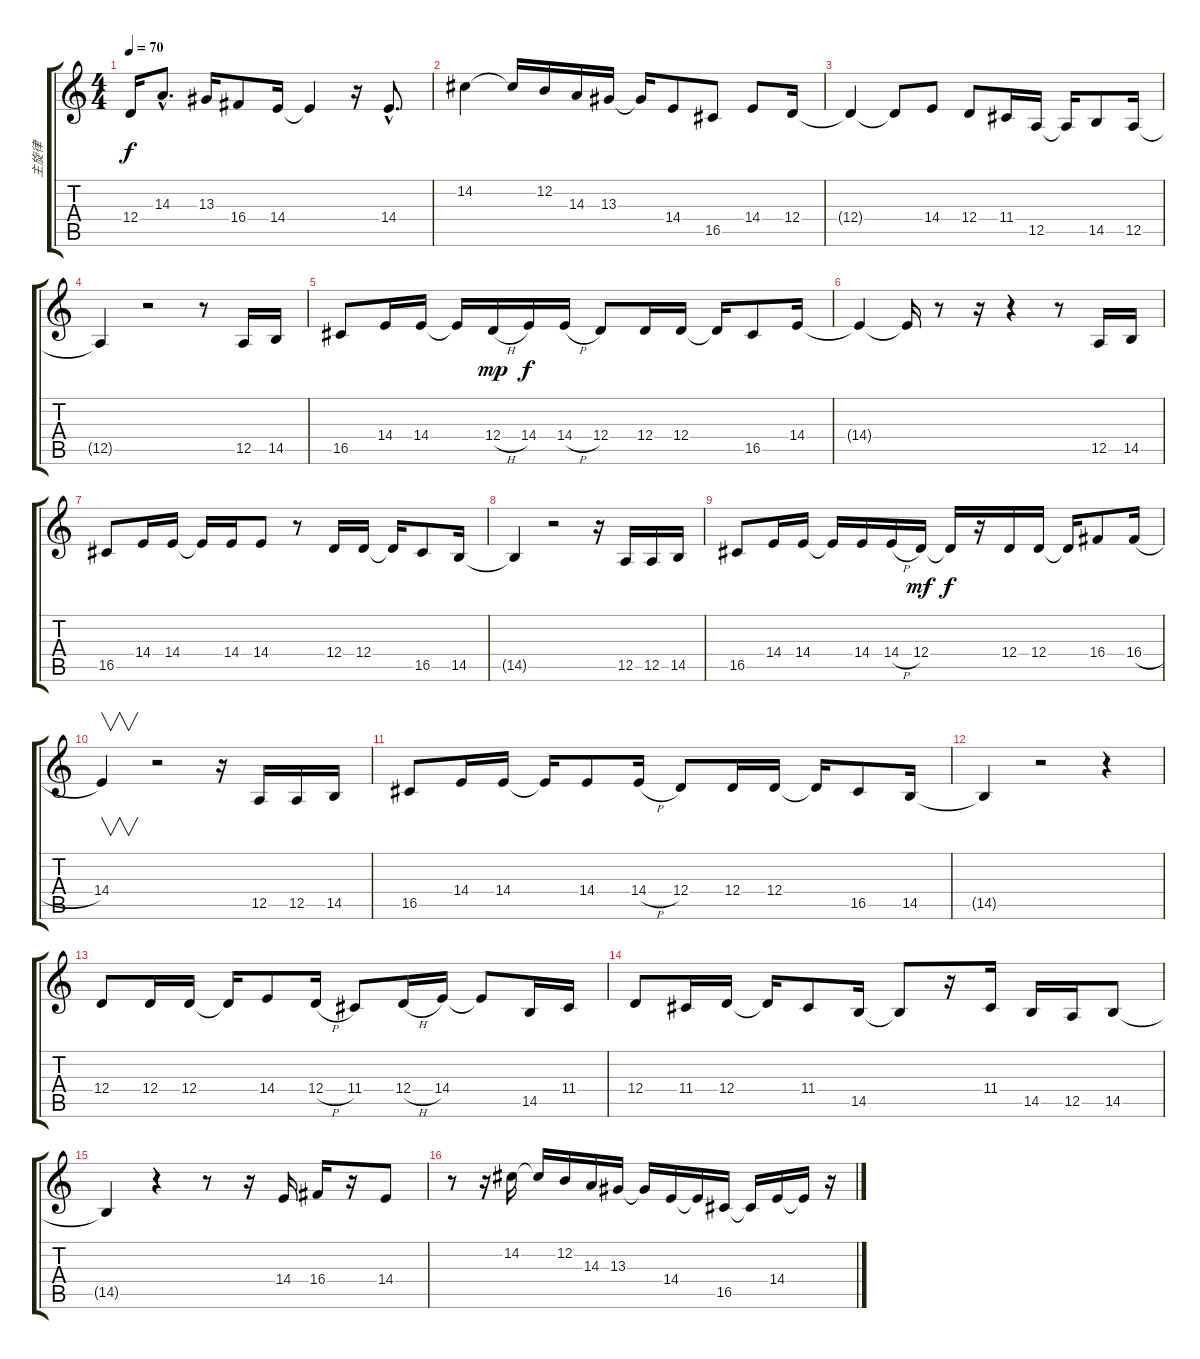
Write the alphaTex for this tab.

\track ("主旋律" "主旋律") {instrument flute}
\staff {score tabs}
\tuning (E4 B3 G3 D3 A2 E2) {hide}
\ts (4 4)
\tempo 70
\clef g2
\ks c
12.4.16{dy f} 14.3{hac}.8{d} 13.3.16 16.4.8 14.4.16 14.4{t}.4 r.16 14.4{hac}.8{d} |
14.2.4 14.2{t}.16 12.2.16 14.3.16 13.3.16 13.3{t}.16 14.4.8 16.5.8 14.4.8 12.4.16 |
12.4{t}.4 12.4{t}.8 14.4.8 12.4.8 11.4.16 12.5.16 12.5{t}.16 14.5.8 12.5.16 |
12.5{t}.4 r.2 r.8 12.5.16 14.5.16 |
16.5.8 14.4.16 14.4.16 14.4{t}.16 12.4{h}.16{dy mp} 14.4.16{dy f} 14.4{h}.16 12.4.8 12.4.16 12.4.16 12.4{t}.16 16.5.8 14.4.16 |
14.4{t}.4 14.4{t}.16 r.8 r.16 r.4 r.8 12.5.16 14.5.16 |
16.5.8 14.4.16 14.4.16 14.4{t}.16 14.4.16 14.4.8 r.8 12.4.16 12.4.16 12.4{t}.16 16.5.8 14.5.16 |
14.5{t}.4 r.2 r.16 12.5.16 12.5.16 14.5.16 |
16.5.8 14.4.16 14.4.16 14.4{t}.16 14.4.16 14.4{h}.16 12.4.16{dy mf} 12.4{t}.16{dy f} r.16 12.4.16 12.4.16 12.4{t}.16 16.4.8 16.4{h}.16 |
14.4.4{v} r.2 r.16 12.5.16 12.5.16 14.5.16 |
16.5.8 14.4.16 14.4.16 14.4{t}.16 14.4.8 14.4{h}.16 12.4.8 12.4.16 12.4.16 12.4{t}.16 16.5.8 14.5.16 |
14.5{t}.4 r.2 r.4 |
12.4.8 12.4.16 12.4.16 12.4{t}.16 14.4.8 12.4{h}.16 11.4.8 12.4{h}.16 14.4.16 14.4{t}.8 14.5.16 11.4.16 |
12.4.8 11.4.16 12.4.16 12.4{t}.16 11.4.8 14.5.16 14.5{t}.8 r.16 11.4.16 14.5.16 12.5.16 14.5.8 |
14.5{t}.4 r.4 r.8 r.16 14.4.16 16.4.16 r.16 14.4.8 |
r.8 r.16 14.2.16 14.2{t}.16 12.2.16 14.3.16 13.3.16 13.3{t}.16 14.4.16 14.4{t}.16 16.5.16 16.5{t}.16 14.4.16 14.4{t}.16 r.16
